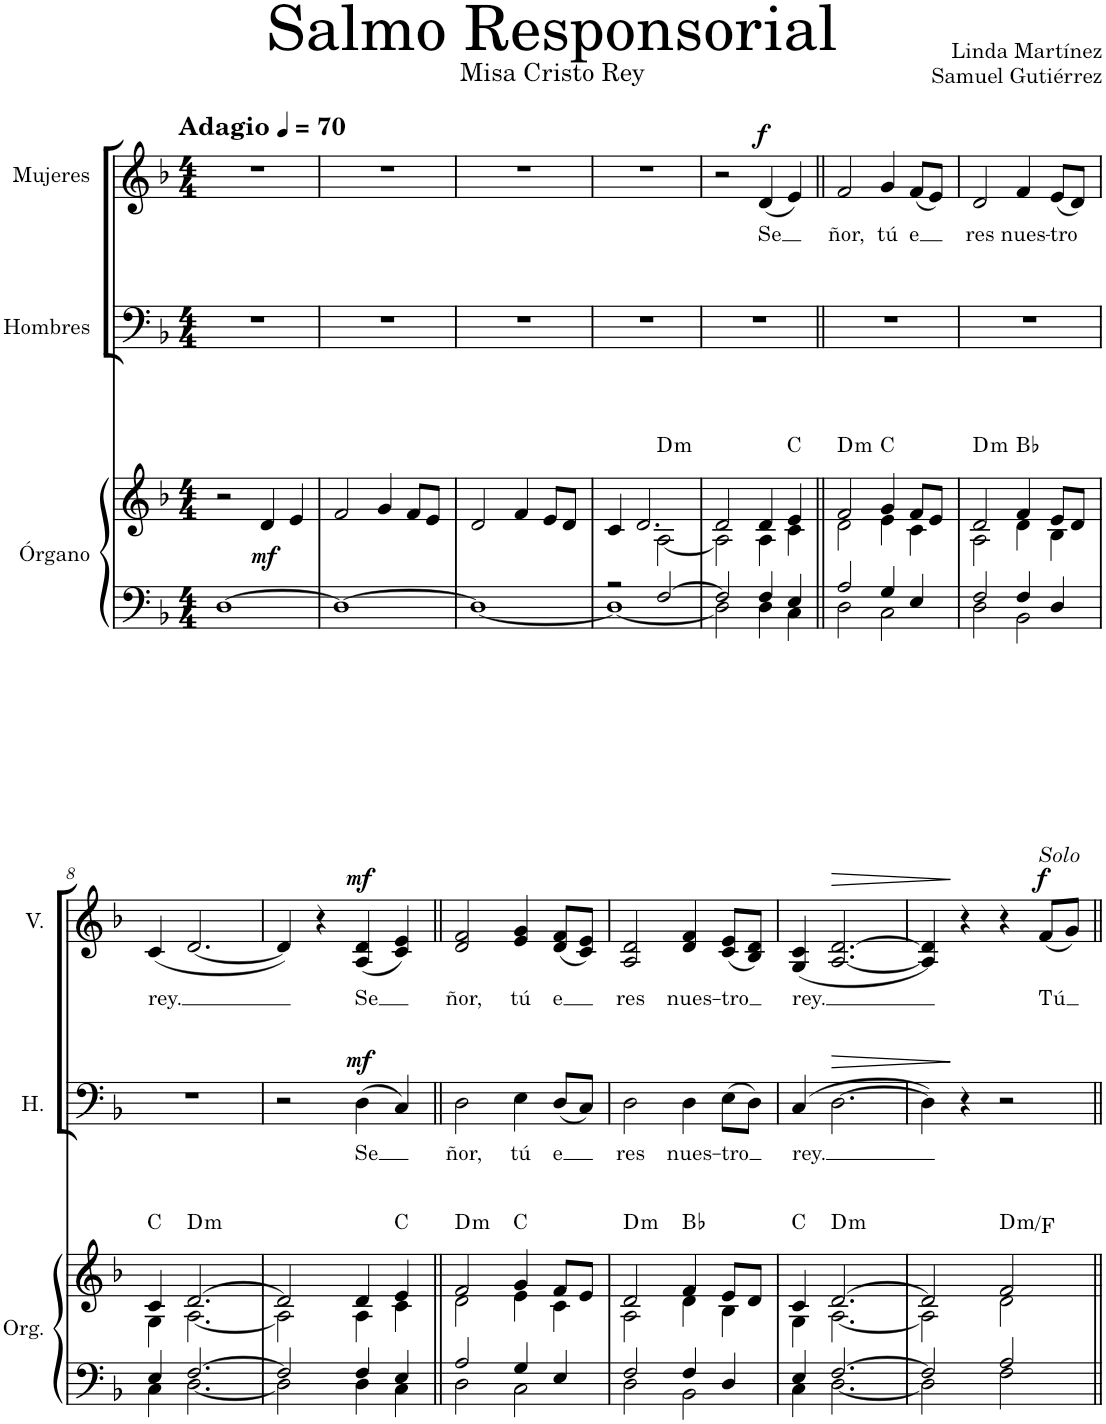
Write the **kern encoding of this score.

**kern	**kern	**dynam	**harte	**kern	**text	**dynam	**kern	**text	**dynam
*part3	*part3	*part3	*part3	*part2	*part2	*part2	*part1	*part1	*part1
*staff4	*staff3	*staff3/4	*	*staff2	*staff2	*staff2	*staff1	*staff1	*staff1
*I"Órgano	*	*	*	*I"Hombres	*	*	*I"Mujeres	*	*
*	*	*	*	*I'H.	*	*	*	*	*
*clefF4	*clefG2	*	*	*clefF4	*	*	*clefG2	*	*
*k[b-]	*k[b-]	*	*	*k[b-]	*	*	*k[b-]	*	*
*M4/4	*M4/4	*	*	*M4/4	*	*	*M4/4	*	*
*MM70	*MM70	*	*	*MM70	*	*	*MM70	*	*
=1	=1	=1	=1	=1	=1	=1	=1	=1	=1
!	!	!	!	!	!	!	!LO:TX:a:B:t=Adagio	!	!
[1D	2r	.	.	1r	.	.	1r	.	.
!	!	!LO:DY:b	!	!	!	!	!	!	!
.	4d/	mf	.	.	.	.	.	.	.
.	4e/	.	.	.	.	.	.	.	.
=2	=2	=2	=2	=2	=2	=2	=2	=2	=2
1D_	2f/	.	.	1r	.	.	1r	.	.
.	4g/	.	.	.	.	.	.	.	.
.	8f/L	.	.	.	.	.	.	.	.
.	8e/J	.	.	.	.	.	.	.	.
=3	=3	=3	=3	=3	=3	=3	=3	=3	=3
1D_	2d/	.	.	1r	.	.	1r	.	.
.	4f/	.	.	.	.	.	.	.	.
.	8e/L	.	.	.	.	.	.	.	.
.	8d/J	.	.	.	.	.	.	.	.
=4	=4	=4	=4	=4	=4	=4	=4	=4	=4
*^	*^	*	*	*	*	*	*	*	*
2r	1D_	4c/	2ryy	.	.	1r	.	.	1r	.	.
.	.	2.d/	.	.	.	.	.	.	.	.	.
!	!	!	!	!	!LO:H:kt=m	!	!	!	!	!	!
[2F/	.	.	[2A\	.	D:min	.	.	.	.	.	.
=5	=5	=5	=5	=5	=5	=5	=5	=5	=5	=5	=5
2F/]	2D\]	2d/	2A\]	.	.	1r	.	.	2r	.	.
!	!	!	!	!	!	!	!	!	!	!LO:LY:b	!LO:DY:a
4F/	4D\	4d/	4A\	.	.	.	.	.	(4d/	Se	f
4E/	4C\	4e/	4c\	.	C:maj	.	.	.	4e/)	.	.
=6||	=6||	=6||	=6||	=6||	=6||	=6||	=6||	=6||	=6||	=6||	=6||
!	!	!	!	!	!LO:H:kt=m	!	!	!	!	!LO:LY:b	!
2A/	2D\	2f/	2d\	.	D:min	1r	.	.	2f/	ñor,	.
!	!	!	!	!	!	!	!	!	!	!LO:LY:b	!
4G/	2C\	4g/	4e\	.	C:maj	.	.	.	4g/	tú	.
!	!	!	!	!	!	!	!	!	!	!LO:LY:b	!
4E/	.	8f/L	4c\	.	.	.	.	.	(8f/L	e	.
.	.	8e/J	.	.	.	.	.	.	8e/J)	.	.
=7	=7	=7	=7	=7	=7	=7	=7	=7	=7	=7	=7
!	!	!	!	!	!LO:H:kt=m	!	!	!	!	!LO:LY:b	!
2F/	2D\	2d/	2A\	.	D:min	1r	.	.	2d/	res	.
!	!	!	!	!	!	!	!	!	!	!LO:LY:b	!
4F/	2BB-\	4f/	4d\	.	Bb:maj	.	.	.	4f/	nues-	.
!	!	!	!	!	!	!	!	!	!	!LO:LY:b	!
4D/	.	8e/L	4B-\	.	.	.	.	.	(8e/L	-tro	.
.	.	8d/J	.	.	.	.	.	.	8d/J)	.	.
!!LO:LB:g=z
=8	=8	=8	=8	=8	=8	=8	=8	=8	=8	=8	=8
!	!	!	!	!	!	!	!	!	!	!LO:LY:b	!
4E/	4C\	4c/	4G\	.	C:maj	1r	.	.	(4c/	rey.	.
!	!	!	!	!	!LO:H:kt=m	!	!	!	!	!	!
[2.F/	[2.D\	[2.d/	[2.A\	.	D:min	.	.	.	[2.d/	.	.
=9	=9	=9	=9	=9	=9	=9	=9	=9	=9	=9	=9
2F/]	2D\]	2d/]	2A\]	.	.	2r	.	.	4d/])	.	.
.	.	.	.	.	.	.	.	.	4r	.	.
!	!	!	!	!	!	!	!LO:LY:b	!LO:DY:a	!	!LO:LY:b	!LO:DY:a
4F/	4D\	4d/	4A\	.	.	(4D\	Se	mf	(4A/ 4d/	Se	mf
4E/	4C\	4e/	4c\	.	C:maj	4C/)	.	.	4c/ 4e/)	.	.
=10||	=10||	=10||	=10||	=10||	=10||	=10||	=10||	=10||	=10||	=10||	=10||
!	!	!	!	!	!LO:H:kt=m	!	!LO:LY:b	!	!	!LO:LY:b	!
2A/	2D\	2f/	2d\	.	D:min	2D\	ñor,	.	2d/ 2f/	ñor,	.
!	!	!	!	!	!	!	!LO:LY:b	!	!	!LO:LY:b	!
4G/	2C\	4g/	4e\	.	C:maj	4E\	tú	.	4e/ 4g/	tú	.
!	!	!	!	!	!	!	!LO:LY:b	!	!	!LO:LY:b	!
4E/	.	8f/L	4c\	.	.	(8D/L	e	.	(8d/ 8f/L	e	.
.	.	8e/J	.	.	.	8C/J)	.	.	8c/ 8e/J)	.	.
=11	=11	=11	=11	=11	=11	=11	=11	=11	=11	=11	=11
!	!	!	!	!	!LO:H:kt=m	!	!LO:LY:b	!	!	!LO:LY:b	!
2F/	2D\	2d/	2A\	.	D:min	2D\	res	.	2A/ 2d/	res	.
!	!	!	!	!	!	!	!LO:LY:b	!	!	!LO:LY:b	!
4F/	2BB-\	4f/	4d\	.	Bb:maj	4D\	nues-	.	4d/ 4f/	nues-	.
!	!	!	!	!	!	!	!LO:LY:b	!	!	!LO:LY:b	!
4D/	.	8e/L	4B-\	.	.	(8E\L	-tro	.	(8c/ 8e/L	-tro	.
.	.	8d/J	.	.	.	8D\J)	.	.	8B-/ 8d/J)	.	.
=12	=12	=12	=12	=12	=12	=12	=12	=12	=12	=12	=12
!	!	!	!	!	!	!	!LO:LY:b	!	!	!LO:LY:b	!
4E/	4C\	4c/	4G\	.	C:maj	(4C/	rey.	.	(4G/ 4c/	rey.	.
!	!	!	!	!	!LO:H:kt=m	!	!	!LO:HP:b	!	!	!LO:HP:b
[2.F/	[2.D\	[2.d/	[2.A\	.	D:min	[2.D\	.	>	[2.A/ [2.d/	.	>
=13	=13	=13	=13	=13	=13	=13	=13	=13	=13	=13	=13
2F/]	2D\]	2d/]	2A\]	.	.	4D\])	.	.	4A/] 4d/])	.	.
.	.	.	.	.	.	4r	.	]	4r	.	]
!	!	!	!	!	!LO:H:kt=m	!	!	!	!	!	!
2A/	2F\	2f/	2d\	.	D:min/b3	2r	.	.	4r	.	.
!	!	!	!	!	!	!	!	!	!LO:TX:a:i:t=Solo	!	!
!	!	!	!	!	!	!	!	!	!	!LO:LY:b	!LO:DY:a
.	.	.	.	.	.	.	.	.	(8f/L	Tú	f
.	.	.	.	.	.	.	.	.	8g/J)	.	.
*v	*v	*	*	*	*	*	*	*	*	*	*
*	*v	*v	*	*	*	*	*	*	*	*
=||	=||	=||	=||	=||	=||	=||	=||	=||	=||
*-	*-	*-	*-	*-	*-	*-	*-	*-	*-
